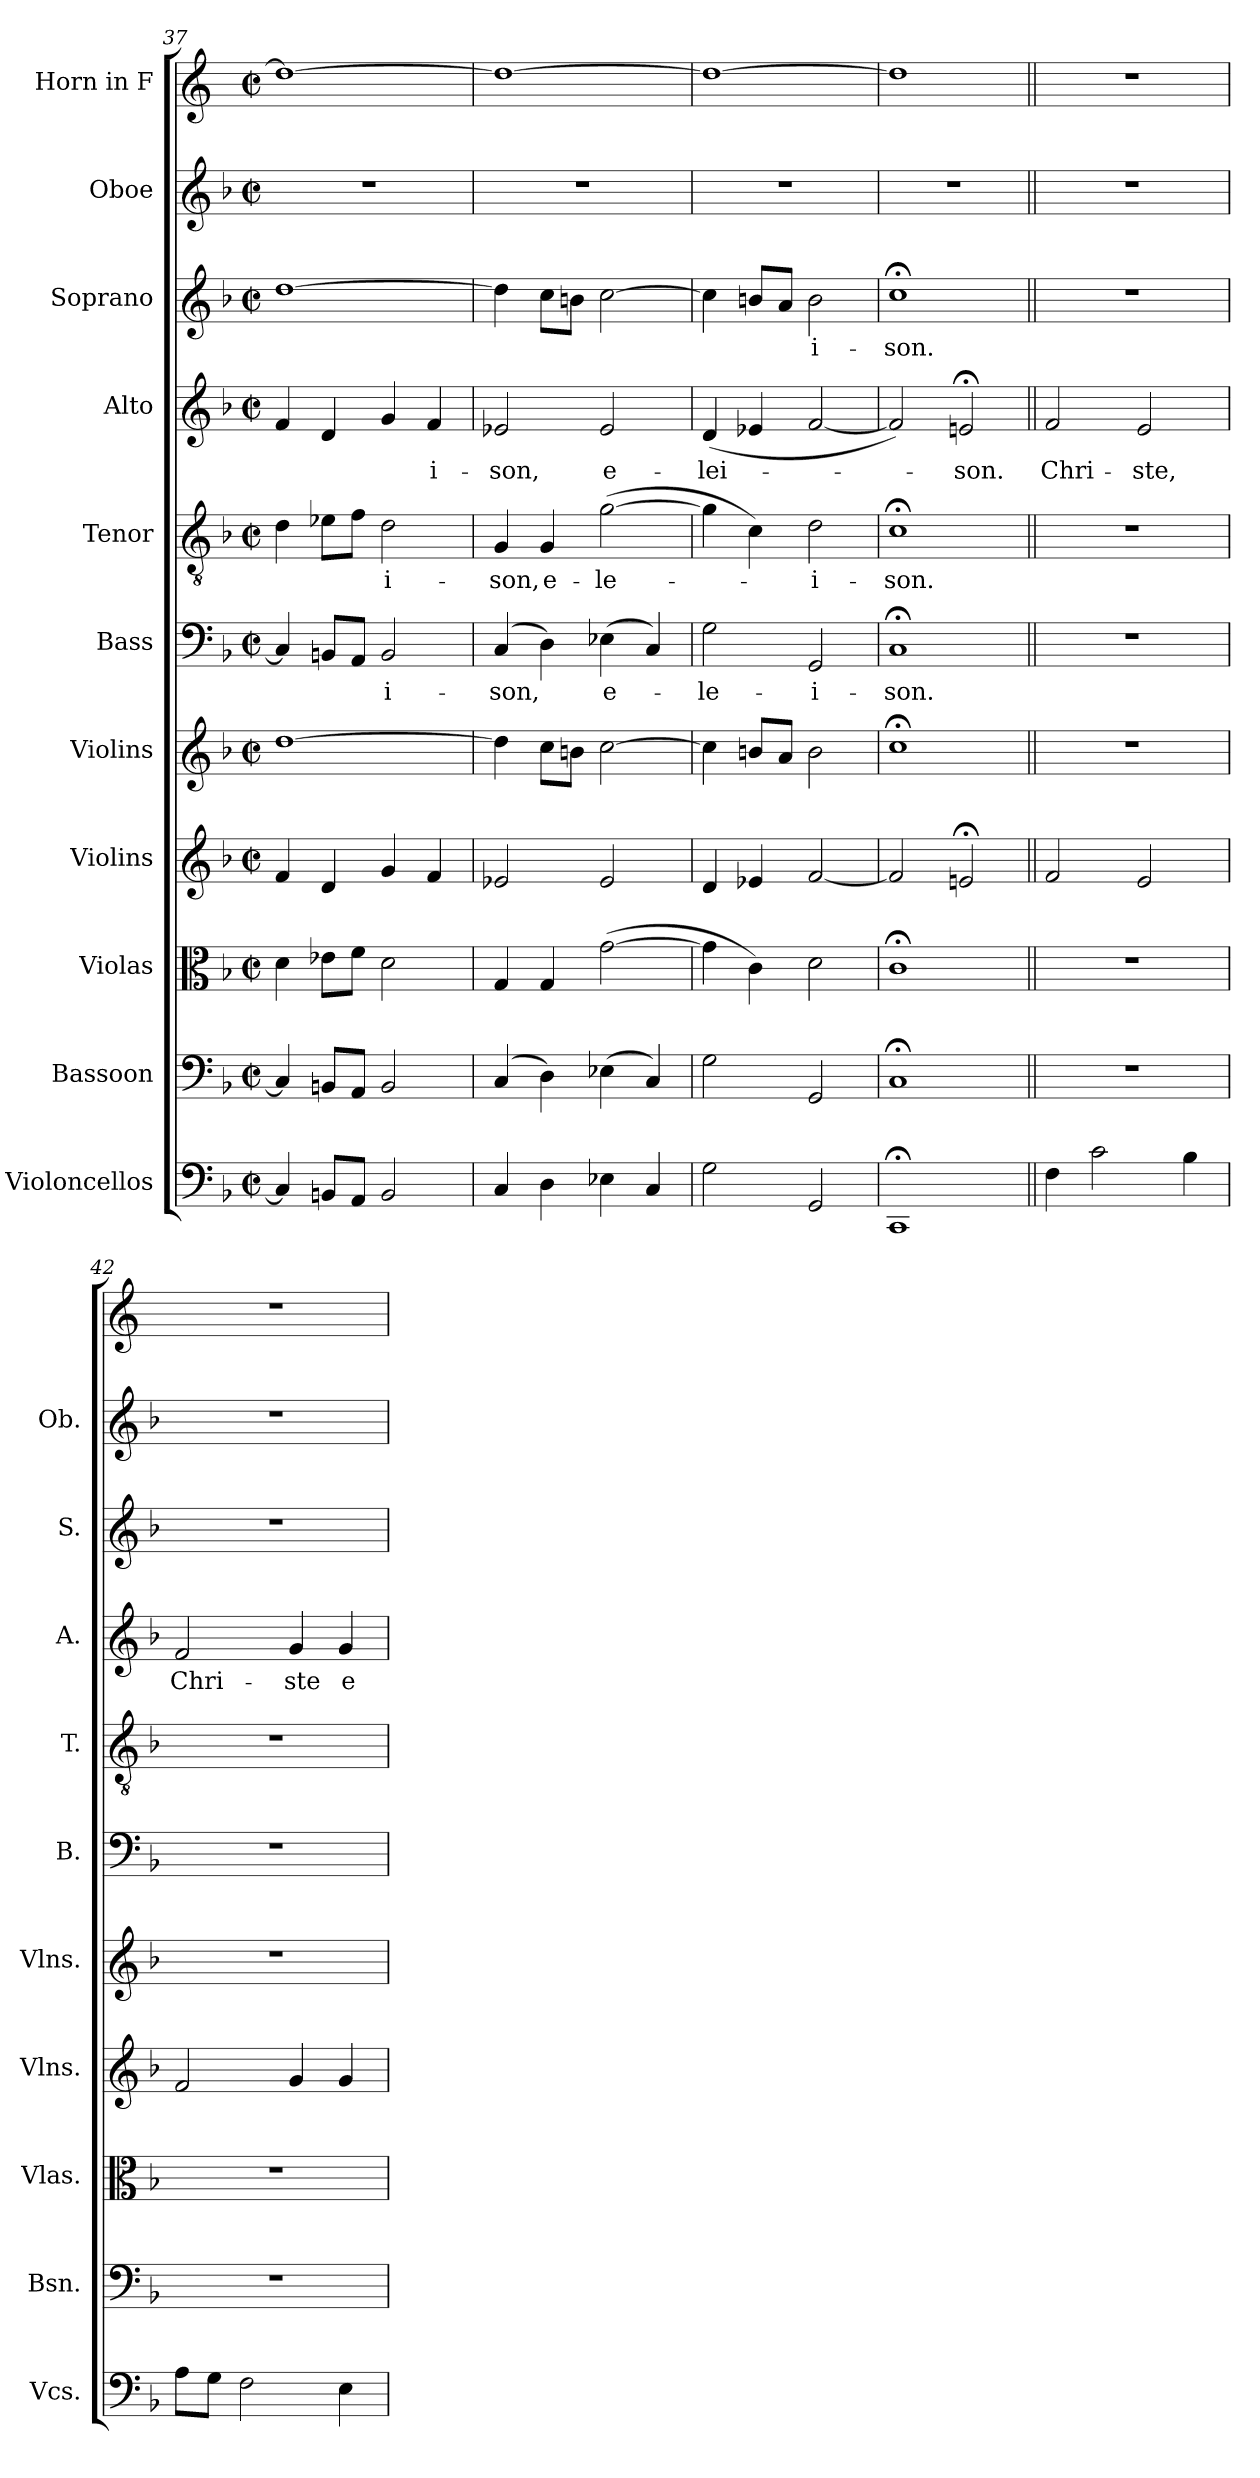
**kern	**kern	**kern	**kern	**kern	**kern	**text	**kern	**text	**kern	**text	**kern	**text	**kern	**kern
*part11	*part10	*part9	*part8	*part7	*part6	*part6	*part5	*part5	*part4	*part4	*part3	*part3	*part2	*part1
*staff11	*staff10	*staff9	*staff8	*staff7	*staff6	*staff6	*staff5	*staff5	*staff4	*staff4	*staff3	*staff3	*staff2	*staff1
*I"Violoncellos	*I"Bassoon	*I"Violas	*I"Violins	*I"Violins	*I"Bass	*	*I"Tenor	*	*I"Alto	*	*I"Soprano	*	*I"Oboe	*I"Horn in F
*I'Vcs.	*I'Bsn.	*I'Vlas.	*I'Vlns.	*I'Vlns.	*I'B.	*	*I'T.	*	*I'A.	*	*I'S.	*	*I'Ob.	*
*clefF4	*clefF4	*clefC3	*clefG2	*clefG2	*clefF4	*	*clefGv2	*	*clefG2	*	*clefG2	*	*clefG2	*clefG2
*	*	*	*	*	*	*	*	*	*	*	*	*	*	*ITrd4c7
*k[b-]	*k[b-]	*k[b-]	*k[b-]	*k[b-]	*k[b-]	*	*k[b-]	*	*k[b-]	*	*k[b-]	*	*k[b-]	*k[b-]
*M2/2	*M2/2	*M2/2	*M2/2	*M2/2	*M2/2	*	*M2/2	*	*M2/2	*	*M2/2	*	*M2/2	*M2/2
*met(c|)	*met(c|)	*met(c|)	*met(c|)	*met(c|)	*met(c|)	*	*met(c|)	*	*met(c|)	*	*met(c|)	*	*met(c|)	*met(c|)
=37	=37	=37	=37	=37	=37	=37	=37	=37	=37	=37	=37	=37	=37	=37
4C/]	4C/]	4d\	4f/	[1dd	4C/]	.	4d\	.	4f/	.	[1dd	.	1r	1g_
8BBn/L	8BBn/L	8e-X\L	4d/	.	8BBn/L	.	8e-X\L	.	4d/	.	.	.	.	.
8AA/J	8AA/J	8f\J	.	.	8AA/J	.	8f\J	.	.	.	.	.	.	.
!	!	!	!	!	!	!LO:LY:b	!	!LO:LY:b	!	!	!	!	!	!
2BB/	2BB/	2d\	4g/	.	2BB/	-i-	2d\	-i-	4g/	.	.	.	.	.
!	!	!	!	!	!	!	!	!	!	!LO:LY:b	!	!	!	!
.	.	.	4f/	.	.	.	.	.	4f/	-i-	.	.	.	.
=38	=38	=38	=38	=38	=38	=38	=38	=38	=38	=38	=38	=38	=38	=38
!	!	!	!	!	!	!LO:LY:b	!	!LO:LY:b	!	!LO:LY:b	!	!	!	!
4C/	(>4C/	4G/	2e-X/	4dd\]	(>4C/	-son,	4G/	-son,	2e-X/	-son,	4dd\]	.	1r	1g_
!	!	!	!	!	!	!	!	!LO:LY:b	!	!	!	!	!	!
4D\	4D\)	4G/	.	8cc\L	4D\)	.	4G/	e-	.	.	8cc\L	.	.	.
.	.	.	.	8bn\J	.	.	.	.	.	.	8bn\J	.	.	.
!	!	!	!	!	!	!LO:LY:b	!	!LO:LY:b	!	!LO:LY:b	!	!	!	!
4E-X\	(>4E-X\	(>[2g\	2e-/	[2cc\	(>4E-X\	e-	(>[2g\	-le-	2e-/	e-	[2cc\	.	.	.
4C/	4C/)	.	.	.	4C/)	.	.	.	.	.	.	.	.	.
=39	=39	=39	=39	=39	=39	=39	=39	=39	=39	=39	=39	=39	=39	=39
!	!	!	!	!	!	!LO:LY:b	!	!	!	!LO:LY:b	!	!	!	!
2G\	2G\	4g\]	4d/	4cc\]	2G\	-le-	4g\]	.	(<4d/	-lei-	4cc\]	.	1r	1g_
.	.	4c\)	4e-X/	8bn/L	.	.	4c\)	.	4e-X/	.	8bn/L	.	.	.
.	.	.	.	8a/J	.	.	.	.	.	.	8a/J	.	.	.
!	!	!	!	!	!	!LO:LY:b	!	!LO:LY:b	!	!	!	!LO:LY:b	!	!
2GG/	2GG/	2d\	[2f/	2b\	2GG/	-i-	2d\	-i-	[2f/	.	2b\	-i-	.	.
=40	=40	=40	=40	=40	=40	=40	=40	=40	=40	=40	=40	=40	=40	=40
!	!	!	!	!	!	!LO:LY:b	!	!LO:LY:b	!	!	!	!LO:LY:b	!	!
1CC;<	1C;<	1c;<	2f/]	1cc;<	1C;<	-son.	1c;<	-son.	2f/])	.	1cc;<	-son.	1r	1g]
!	!	!	!	!	!	!	!	!	!	!LO:LY:b	!	!	!	!
.	.	.	2en;</	.	.	.	.	.	2en;</	-son.	.	.	.	.
=41||	=41||	=41||	=41||	=41||	=41||	=41||	=41||	=41||	=41||	=41||	=41||	=41||	=41||	=41||
!	!	!	!	!	!	!	!	!	!	!LO:LY:b	!	!	!	!
4F\	1r	1r	2f/	1r	1r	.	1r	.	2f/	Chri-	1r	.	1r	1r
2c\	.	.	.	.	.	.	.	.	.	.	.	.	.	.
!	!	!	!	!	!	!	!	!	!	!LO:LY:b	!	!	!	!
.	.	.	2e/	.	.	.	.	.	2e/	-ste,	.	.	.	.
4B-\	.	.	.	.	.	.	.	.	.	.	.	.	.	.
=42	=42	=42	=42	=42	=42	=42	=42	=42	=42	=42	=42	=42	=42	=42
!	!	!	!	!	!	!	!	!	!	!LO:LY:b	!	!	!	!
8A\L	1r	1r	2f/	1r	1r	.	1r	.	2f/	Chri-	1r	.	1r	1r
8G\J	.	.	.	.	.	.	.	.	.	.	.	.	.	.
2F\	.	.	.	.	.	.	.	.	.	.	.	.	.	.
!	!	!	!	!	!	!	!	!	!	!LO:LY:b	!	!	!	!
.	.	.	4g/	.	.	.	.	.	4g/	-ste	.	.	.	.
!	!	!	!	!	!	!	!	!	!	!LO:LY:b	!	!	!	!
4E\	.	.	4g/	.	.	.	.	.	4g/	e-	.	.	.	.
=	=	=	=	=	=	=	=	=	=	=	=	=	=	=
*-	*-	*-	*-	*-	*-	*-	*-	*-	*-	*-	*-	*-	*-	*-
